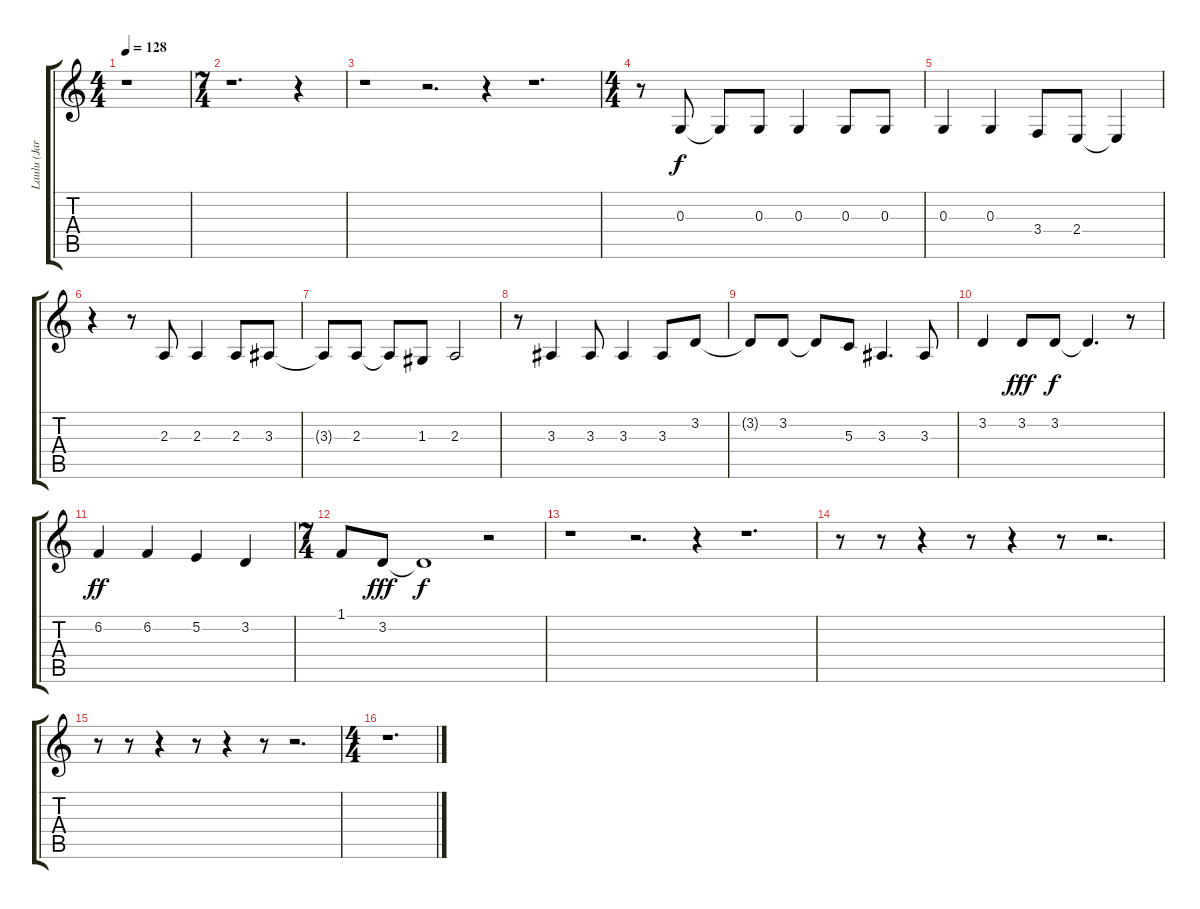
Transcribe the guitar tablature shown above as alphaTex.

\track ("Laulu (Jari Yliaho)" "Laulu (Jar") {instrument altosax}
\staff {score tabs}
\tuning (E4 B3 G3 D3 A2 E2) {hide}
\ts (4 4)
\tempo 128
\clef g2
\ks c
r.1{dy f} |
\ts (7 4)
r.1{d} r.4 |
r.1 r.2{d} r.4 r.1{d} |
\ts (4 4)
r.8 0.3.8 0.3{t}.8 0.3.8 0.3.4 0.3.8 0.3.8 |
0.3.4 0.3.4 3.4.8 2.4.8 2.4{t}.4 |
r.4 r.8 2.3.8 2.3.4 2.3.8 3.3.8 |
3.3{t}.8 2.3.8 2.3{t}.8 1.3.8 2.3.2 |
r.8 3.3.4 3.3.8 3.3.4 3.3.8 3.2.8 |
3.2{t}.8 3.2.8 3.2{t}.8 5.3.8 3.3.4{d} 3.3.8 |
3.2.4 3.2.8{dy fff} 3.2.8{dy f} 3.2{t}.4{d} r.8 |
6.2.4{dy ff} 6.2.4 5.2.4 3.2.4 |
\ts (7 4)
1.1.8 3.2.8{dy fff} 3.2{t}.1{dy f} r.2 |
r.1 r.2{d} r.4 r.1{d} |
r.8 r.8 r.4 r.8 r.4 r.8 r.2{d} |
r.8 r.8 r.4 r.8 r.4 r.8 r.2{d} |
\ts (4 4)
r.1{d}
